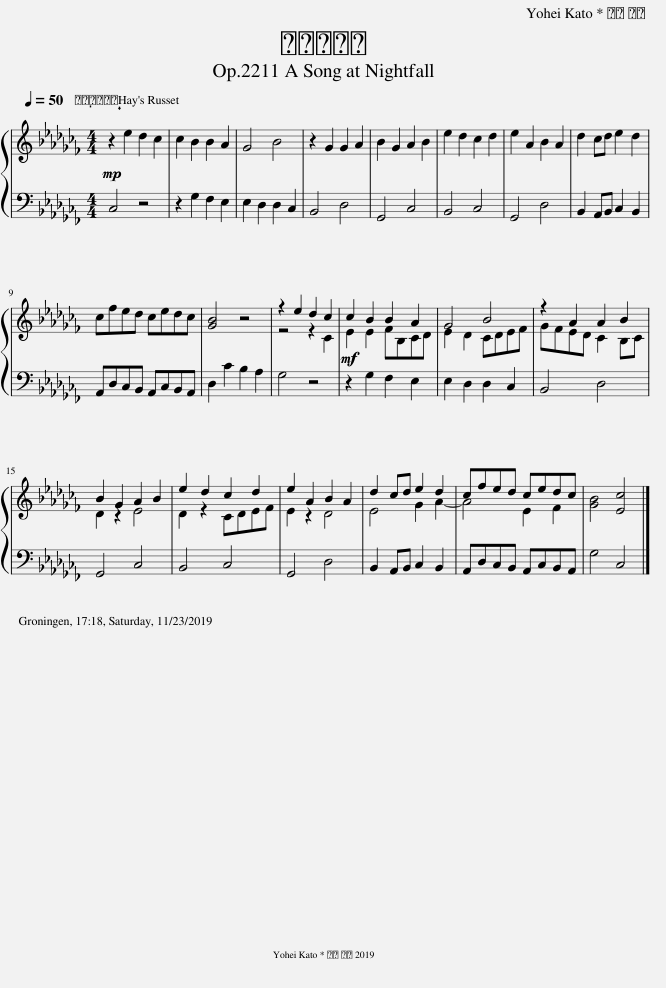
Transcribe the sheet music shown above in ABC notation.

X:1
%%score { ( 1 3 ) | 2 }
L:1/8
Q:1/4=50
M:4/4
I:linebreak $
K:Cb
V:1 treble
V:3 treble
V:2 bass
V:1
!mp! z2 e2 d2 c2 | c2 B2 B2 A2 | G4 B4 | z2 G2 G2 A2 | B2 G2 A2 B2 | %5
 e2 d2 c2 d2 | e2 A2 B2 A2 | d2 cd e2 d2 |$ cfed cedc | [GB]4 z4 | %10
 z2 e2 d2 c2 |!mf! c2 B2 B2 A2 | G4 B4 | z2 A2 A2 B2 |$ B2 G2 A2 B2 | %15
 e2 d2 c2 d2 | e2 A2 B2 A2 | d2 cd e2 d2 | cfed cedc | [GB]4 [Ec]4 |] %20
V:2
 C,4 z4 | z2 G,2 F,2 E,2 | E,2 D,2 D,2 C,2 | B,,4 D,4 | G,,4 C,4 | %5
 B,,4 C,4 | G,,4 D,4 | B,,2 A,,B,, C,2 B,,2 |$ A,,D,C,B,, A,,C,B,,A,, | D,2 C2 B,2 A,2 | %10
 G,4 z4 | z2 G,2 F,2 E,2 | E,2 D,2 D,2 C,2 | B,,4 D,4 |$ G,,4 C,4 | %15
 B,,4 C,4 | G,,4 D,4 | B,,2 A,,B,, C,2 B,,2 | A,,D,C,B,, A,,C,B,,A,, | G,4 C,4 |] %20
V:3
 x8 | x8 | x8 | x8 | x8 | %5
 x8 | x8 | x8 |$ x8 | x8 | %10
 z4 z2 C2 | E2 E2 FB,CD | E2 D2 CDEF | GFED C2 B,C |$ D2 z2 E4 | %15
 D2 z2 CDEF | E2 z2 D4 | E4 G2 A2- | A4 E2 F2 | x8 |] %20
